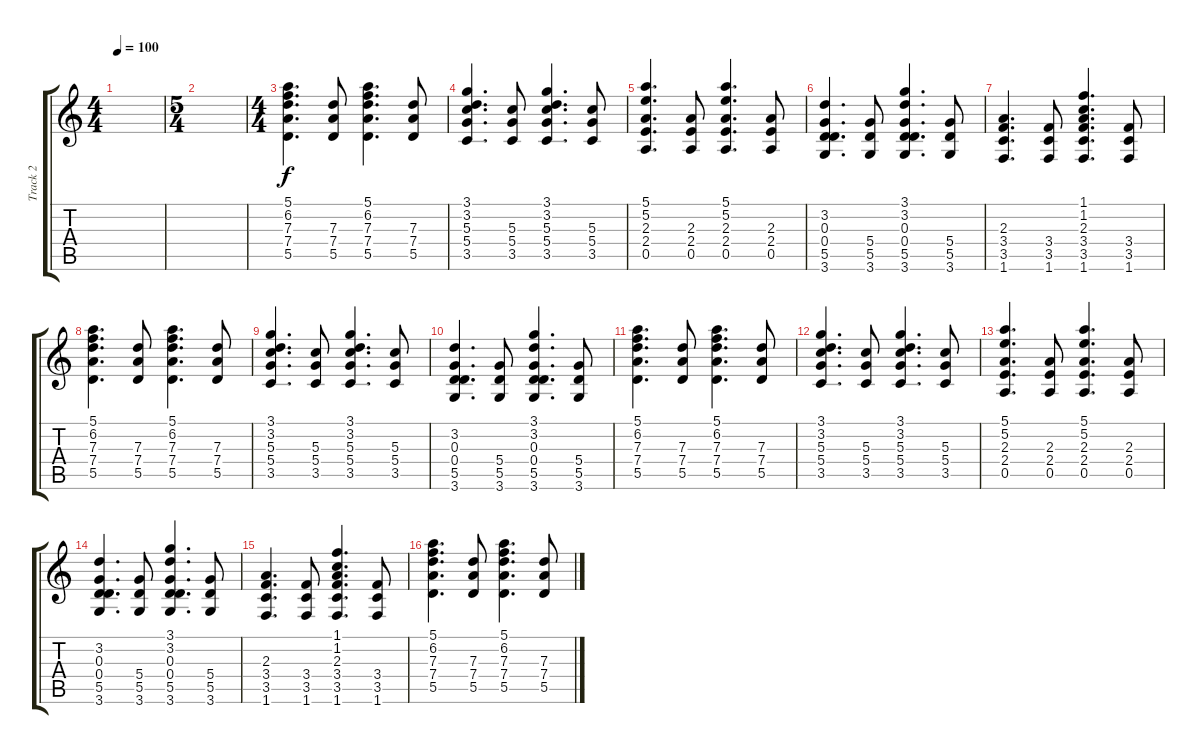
\track ("Track 2" "Track 2") {instrument distortionguitar}
\staff {score tabs}
\tuning (E4 B3 G3 D3 A2 E2) {hide}
\ts (4 4)
\tempo 100
\clef g2
\ks c
|
\ts (5 4)
|
\ts (4 4)
(5.1 6.2 7.3 7.4 5.5).4{d} (7.3 7.4 5.5).8 (5.1 6.2 7.3 7.4 5.5).4{d} (7.3 7.4 5.5).8 |
(3.1 3.2 5.3 5.4 3.5).4{d} (5.3 5.4 3.5).8 (3.1 3.2 5.3 5.4 3.5).4{d} (5.3 5.4 3.5).8 |
(5.1 5.2 2.3 2.4 0.5).4{d} (2.3 2.4 0.5).8 (5.1 5.2 2.3 2.4 0.5).4{d} (2.3 2.4 0.5).8 |
(3.2 0.3 0.4 5.5 3.6).4{d} (5.4 5.5 3.6).8 (3.1 3.2 0.3 0.4 5.5 3.6).4{d} (5.4 5.5 3.6).8 |
(2.3 3.4 3.5 1.6).4{d} (3.4 3.5 1.6).8 (1.1 1.2 2.3 3.4 3.5 1.6).4{d} (3.4 3.5 1.6).8 |
(5.1 6.2 7.3 7.4 5.5).4{d} (7.3 7.4 5.5).8 (5.1 6.2 7.3 7.4 5.5).4{d} (7.3 7.4 5.5).8 |
(3.1 3.2 5.3 5.4 3.5).4{d} (5.3 5.4 3.5).8 (3.1 3.2 5.3 5.4 3.5).4{d} (5.3 5.4 3.5).8 |
(3.2 0.3 0.4 5.5 3.6).4{d} (5.4 5.5 3.6).8 (3.1 3.2 0.3 0.4 5.5 3.6).4{d} (5.4 5.5 3.6).8 |
(5.1 6.2 7.3 7.4 5.5).4{d} (7.3 7.4 5.5).8 (5.1 6.2 7.3 7.4 5.5).4{d} (7.3 7.4 5.5).8 |
(3.1 3.2 5.3 5.4 3.5).4{d} (5.3 5.4 3.5).8 (3.1 3.2 5.3 5.4 3.5).4{d} (5.3 5.4 3.5).8 |
(5.1 5.2 2.3 2.4 0.5).4{d} (2.3 2.4 0.5).8 (5.1 5.2 2.3 2.4 0.5).4{d} (2.3 2.4 0.5).8 |
(3.2 0.3 0.4 5.5 3.6).4{d} (5.4 5.5 3.6).8 (3.1 3.2 0.3 0.4 5.5 3.6).4{d} (5.4 5.5 3.6).8 |
(2.3 3.4 3.5 1.6).4{d} (3.4 3.5 1.6).8 (1.1 1.2 2.3 3.4 3.5 1.6).4{d} (3.4 3.5 1.6).8 |
(5.1 6.2 7.3 7.4 5.5).4{d} (7.3 7.4 5.5).8 (5.1 6.2 7.3 7.4 5.5).4{d} (7.3 7.4 5.5).8
